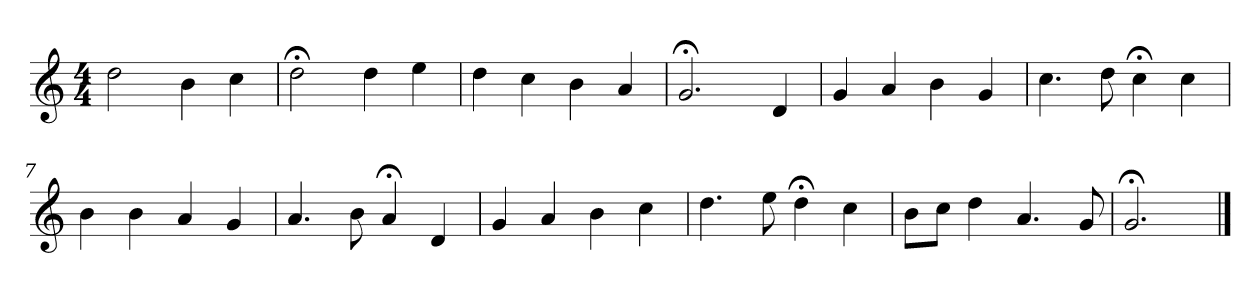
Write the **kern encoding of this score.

**kern
*part1
*staff1
*k[]
*G:mix
*M4/4
*MM120
=1
2dd
4b
4cc
=2
2dd;<
4dd
4ee
=3
4dd
4cc
4b
4a
=4
2.g;<
4d
=5
4g
4a
4b
4g
=6
4.cc
8dd
4cc;<
4cc
=7
4b
4b
4a
4g
=8
4.a
8b
4a;<
4d
=9
4g
4a
4b
4cc
=10
4.dd
8ee
4dd;<
4cc
=11
8bL
8ccJ
4dd
4.a
8g
=12
2.g;<
==
*-
